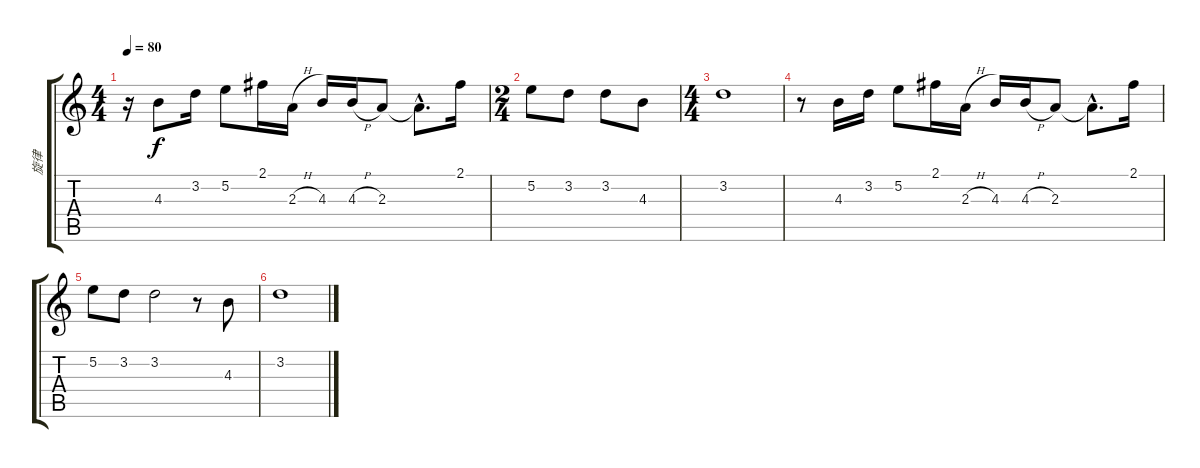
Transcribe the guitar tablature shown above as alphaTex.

\track ("旋律" "旋律") {instrument electricguitarmuted}
\staff {score tabs}
\tuning (E4 B3 G3 D3 A2 E2) {hide}
\ts (4 4)
\tempo 80
\clef g2
\ks c
r.16{dy f} 4.3.8 3.2.16 5.2.8 2.1.16 2.3{h}.16 4.3.16 4.3{h}.16 2.3.8 2.3{hac t}.8{d} 2.1.16 |
\ts (2 4)
5.2.8 3.2.8 3.2.8 4.3.8 |
\ts (4 4)
3.2.1 |
r.8 4.3.16 3.2.16 5.2.8 2.1.16 2.3{h}.16 4.3.16 4.3{h}.16 2.3.8 2.3{hac t}.8{d} 2.1.16 |
5.2.8 3.2.8 3.2.2 r.8 4.3.8 |
3.2.1
